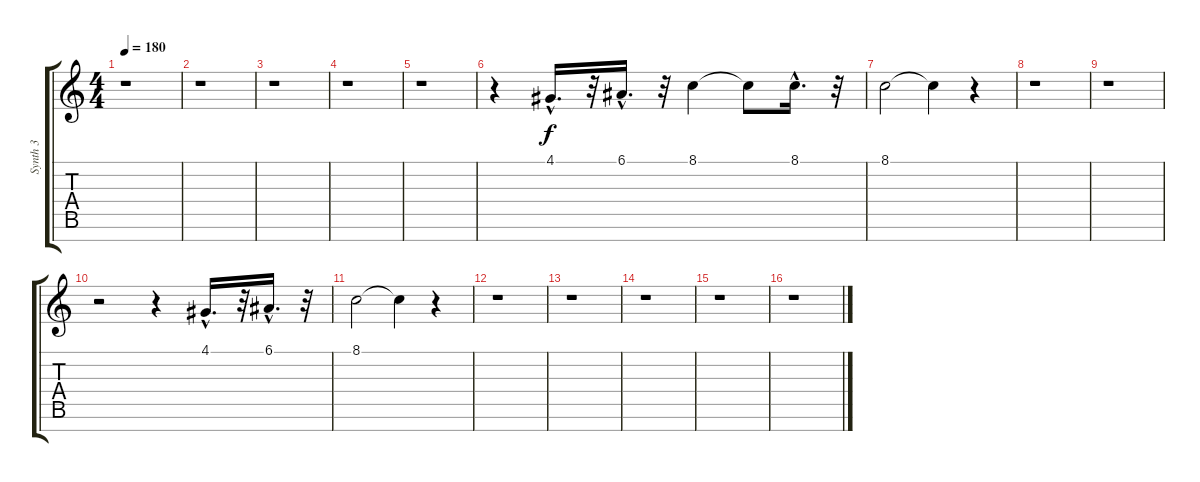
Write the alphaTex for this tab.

\track ("Synth 3" "Synth 3") {instrument brasssection}
\staff {score tabs}
\tuning (E4 B3 G3 D3 A2 E2 B1) {hide}
\ts (4 4)
\tempo 180
\clef g2
\ks c
r.1{dy f} |
r.1 |
r.1 |
r.1 |
r.1 |
r.4{volume 15 instrument brasssection} 4.1{hac}.16{d} r.32 6.1{hac}.16{d} r.32 8.1.4 8.1{t}.8 8.1{hac}.16{d} r.32 |
8.1.2 8.1{t}.4 r.4 |
r.1 |
r.1 |
r.2 r.4 4.1{hac}.16{d} r.32 6.1{hac}.16{d} r.32 |
8.1.2 8.1{t}.4 r.4 |
r.1 |
r.1 |
r.1 |
r.1 |
r.1
